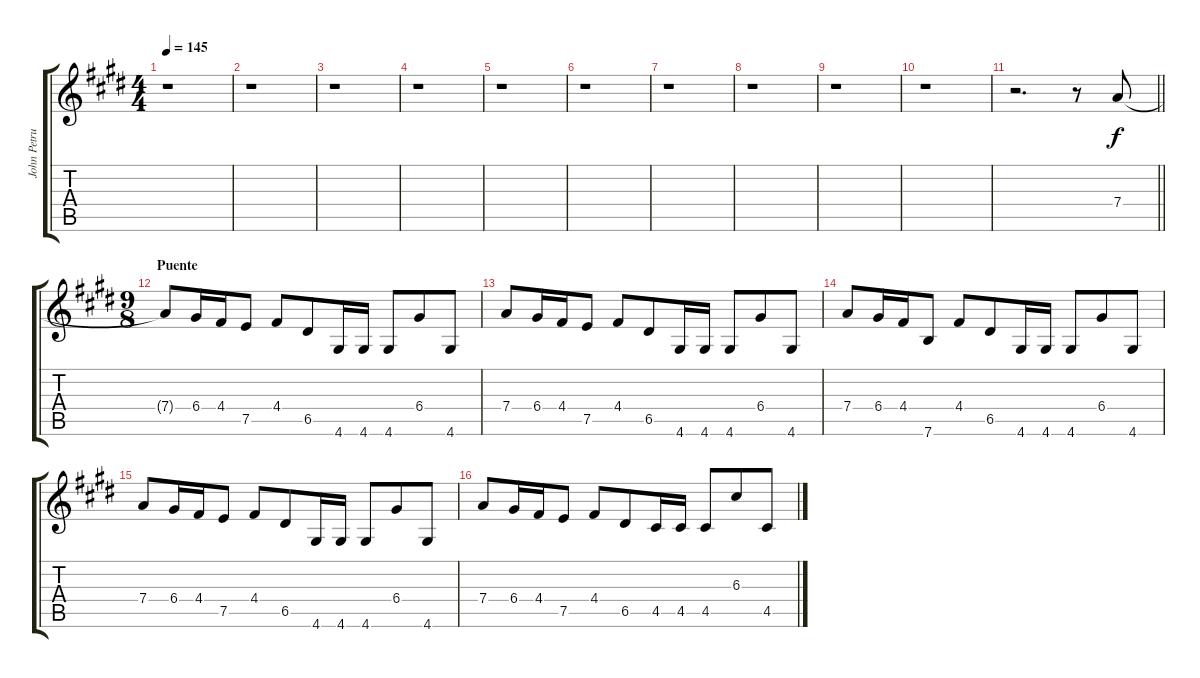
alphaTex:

\track ("John Petrucci I" "John Petru") {instrument distortionguitar}
\staff {score tabs}
\tuning (E4 B3 G3 D3 A2 E2) {hide}
\ts (4 4)
\tempo 145
\clef g2
\ks e
r.1{dy mp} |
r.1 |
r.1 |
r.1 |
r.1 |
r.1 |
r.1 |
r.1 |
r.1 |
r.1 |
\barLineRight lightlight
r.2{d} r.8 7.4.8{dy f} |
\ts (9 8)
\section ("" "Puente")
7.4{t}.8 6.4.16 4.4.16 7.5.8 4.4.8 6.5.8 4.6.16 4.6.16 4.6.8 6.4.8 4.6.8 |
7.4.8 6.4.16 4.4.16 7.5.8 4.4.8 6.5.8 4.6.16 4.6.16 4.6.8 6.4.8 4.6.8 |
7.4.8 6.4.16 4.4.16 7.6.8 4.4.8 6.5.8 4.6.16 4.6.16 4.6.8 6.4.8 4.6.8 |
7.4.8 6.4.16 4.4.16 7.5.8 4.4.8 6.5.8 4.6.16 4.6.16 4.6.8 6.4.8 4.6.8 |
7.4.8 6.4.16 4.4.16 7.5.8 4.4.8 6.5.8 4.5.16 4.5.16 4.5.8 6.3.8 4.5.8
